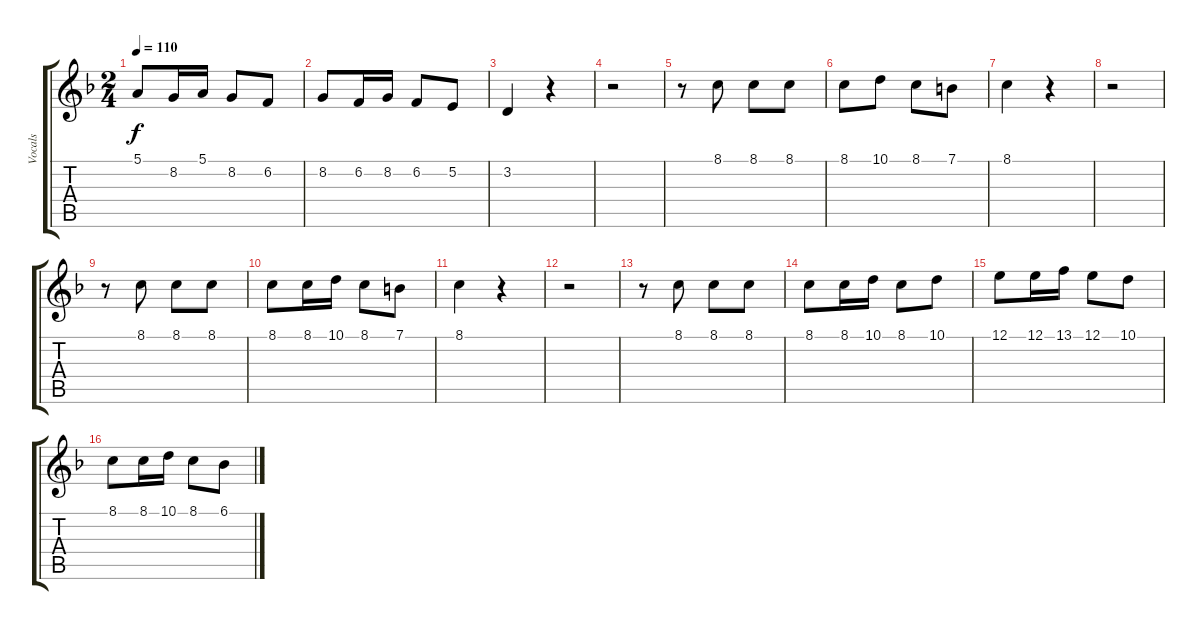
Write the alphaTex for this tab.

\track ("Vocals" "Vocals") {instrument stringensemble1}
\staff {score tabs}
\tuning (E4 B3 G3 D3 A2 E2) {hide}
\ts (2 4)
\tempo 110
\clef g2
\ks dminor
5.1.8{dy f} 8.2.16 5.1.16 8.2.8 6.2.8 |
8.2.8 6.2.16 8.2.16 6.2.8 5.2.8 |
3.2.4 r.4 |
r.2 |
r.8 8.1.8 8.1.8 8.1.8 |
8.1.8 10.1.8 8.1.8 7.1.8 |
8.1.4 r.4 |
r.2 |
r.8 8.1.8 8.1.8 8.1.8 |
8.1.8 8.1.16 10.1.16 8.1.8 7.1.8 |
8.1.4 r.4 |
r.2 |
r.8 8.1.8 8.1.8 8.1.8 |
8.1.8 8.1.16 10.1.16 8.1.8 10.1.8 |
12.1.8 12.1.16 13.1.16 12.1.8 10.1.8 |
8.1.8 8.1.16 10.1.16 8.1.8 6.1.8
